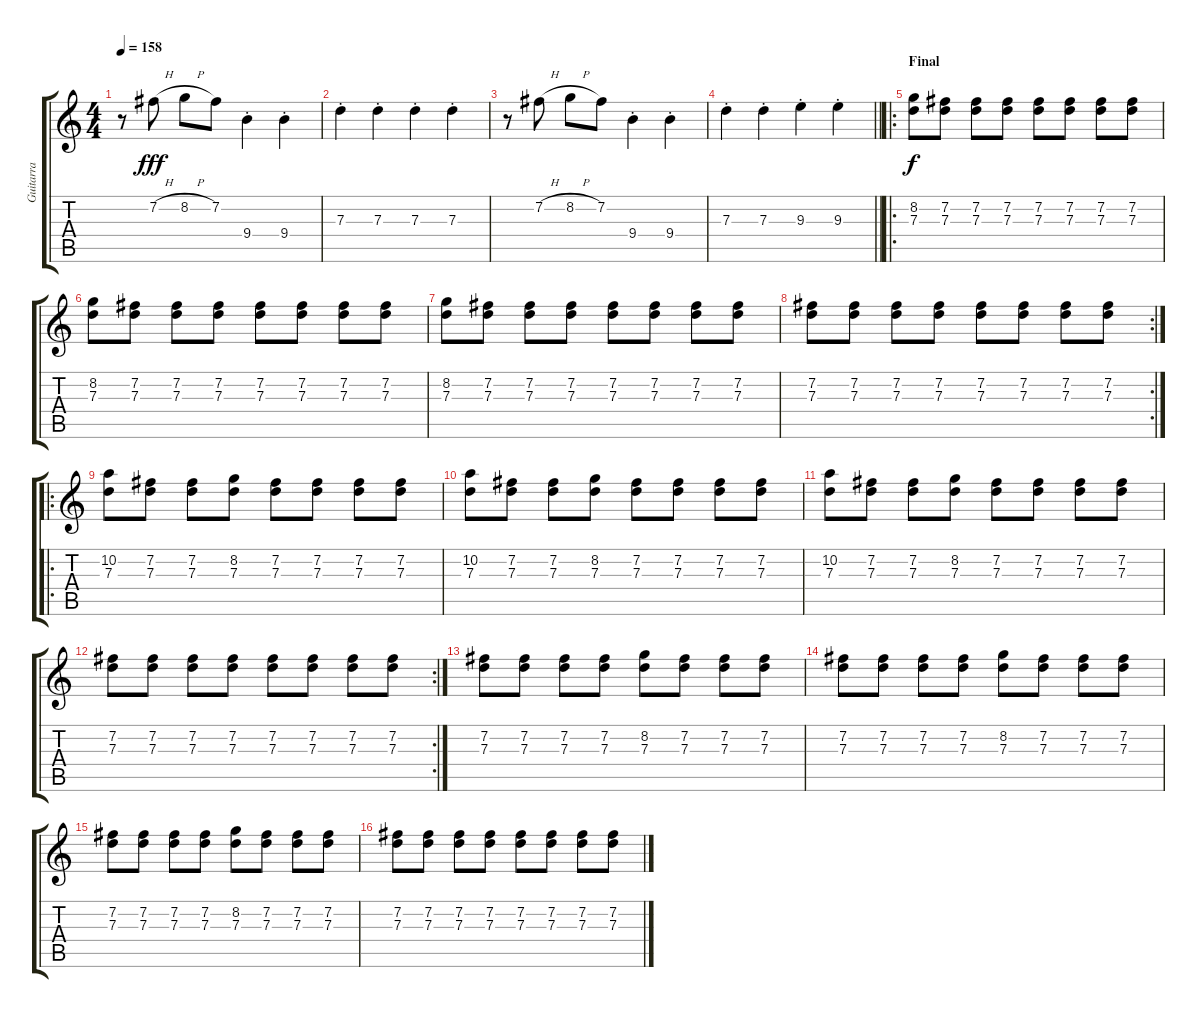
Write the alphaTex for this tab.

\track ("Guitarra" "Guitarra") {instrument distortionguitar}
\staff {score tabs}
\tuning (E4 B3 G3 D3 A2 E2) {hide}
\ts (4 4)
\tempo 158
\clef g2
\ks c
r.8{dy fff} 7.2{h}.8 8.2{h}.8 7.2.8 9.4{st}.4 9.4{st}.4 |
7.3{st}.4 7.3{st}.4 7.3{st}.4 7.3{st}.4 |
r.8 7.2{h}.8 8.2{h}.8 7.2.8 9.4{st}.4 9.4{st}.4 |
\barLineRight lightlight
7.3{st}.4 7.3{st}.4 9.3{st}.4 9.3{st}.4 |
\ro
\section ("" "Final")
(8.2 7.3).8{dy f} (7.2 7.3).8 (7.2 7.3).8 (7.2 7.3).8 (7.2 7.3).8 (7.2 7.3).8 (7.2 7.3).8 (7.2 7.3).8 |
(8.2 7.3).8 (7.2 7.3).8 (7.2 7.3).8 (7.2 7.3).8 (7.2 7.3).8 (7.2 7.3).8 (7.2 7.3).8 (7.2 7.3).8 |
(8.2 7.3).8 (7.2 7.3).8 (7.2 7.3).8 (7.2 7.3).8 (7.2 7.3).8 (7.2 7.3).8 (7.2 7.3).8 (7.2 7.3).8 |
\rc 2
(7.2 7.3).8 (7.2 7.3).8 (7.2 7.3).8 (7.2 7.3).8 (7.2 7.3).8 (7.2 7.3).8 (7.2 7.3).8 (7.2 7.3).8 |
\ro
(10.2 7.3).8 (7.2 7.3).8 (7.2 7.3).8 (8.2 7.3).8 (7.2 7.3).8 (7.2 7.3).8 (7.2 7.3).8 (7.2 7.3).8 |
(10.2 7.3).8 (7.2 7.3).8 (7.2 7.3).8 (8.2 7.3).8 (7.2 7.3).8 (7.2 7.3).8 (7.2 7.3).8 (7.2 7.3).8 |
(10.2 7.3).8 (7.2 7.3).8 (7.2 7.3).8 (8.2 7.3).8 (7.2 7.3).8 (7.2 7.3).8 (7.2 7.3).8 (7.2 7.3).8 |
\rc 2
(7.2 7.3).8 (7.2 7.3).8 (7.2 7.3).8 (7.2 7.3).8 (7.2 7.3).8 (7.2 7.3).8 (7.2 7.3).8 (7.2 7.3).8 |
(7.2 7.3).8 (7.2 7.3).8 (7.2 7.3).8 (7.2 7.3).8 (8.2 7.3).8 (7.2 7.3).8 (7.2 7.3).8 (7.2 7.3).8 |
(7.2 7.3).8 (7.2 7.3).8 (7.2 7.3).8 (7.2 7.3).8 (8.2 7.3).8 (7.2 7.3).8 (7.2 7.3).8 (7.2 7.3).8 |
(7.2 7.3).8 (7.2 7.3).8 (7.2 7.3).8 (7.2 7.3).8 (8.2 7.3).8 (7.2 7.3).8 (7.2 7.3).8 (7.2 7.3).8 |
(7.2 7.3).8 (7.2 7.3).8 (7.2 7.3).8 (7.2 7.3).8 (7.2 7.3).8 (7.2 7.3).8 (7.2 7.3).8 (7.2 7.3).8
